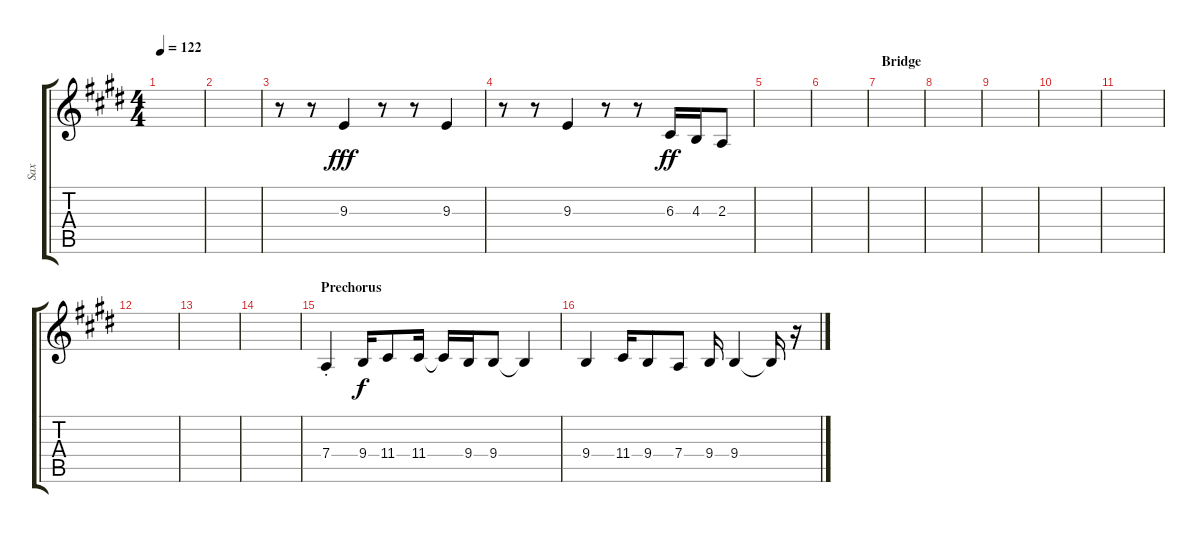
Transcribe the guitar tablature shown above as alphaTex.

\track ("Sax" "Sax") {instrument tenorsax}
\staff {score tabs}
\tuning (E4 B3 G3 D3 A2 E2) {hide}
\ts (4 4)
\tempo 122
\clef g2
\ks e
|
|
r.8 r.8 9.3.4{dy fff} r.8 r.8 9.3.4 |
r.8 r.8 9.3.4 r.8 r.8 6.3.16{dy ff} 4.3.16 2.3.8 |
|
|
\section ("" "Bridge")
|
|
|
|
|
|
|
|
\section ("" "Prechorus")
7.4{st}.4 9.4.16{dy f} 11.4.8 11.4.16 11.4{t}.16 9.4.16 9.4.8 9.4{t}.4 |
9.4.4 11.4.16 9.4.8 7.4.8 9.4.16 9.4.4 9.4{t}.16 r.16
